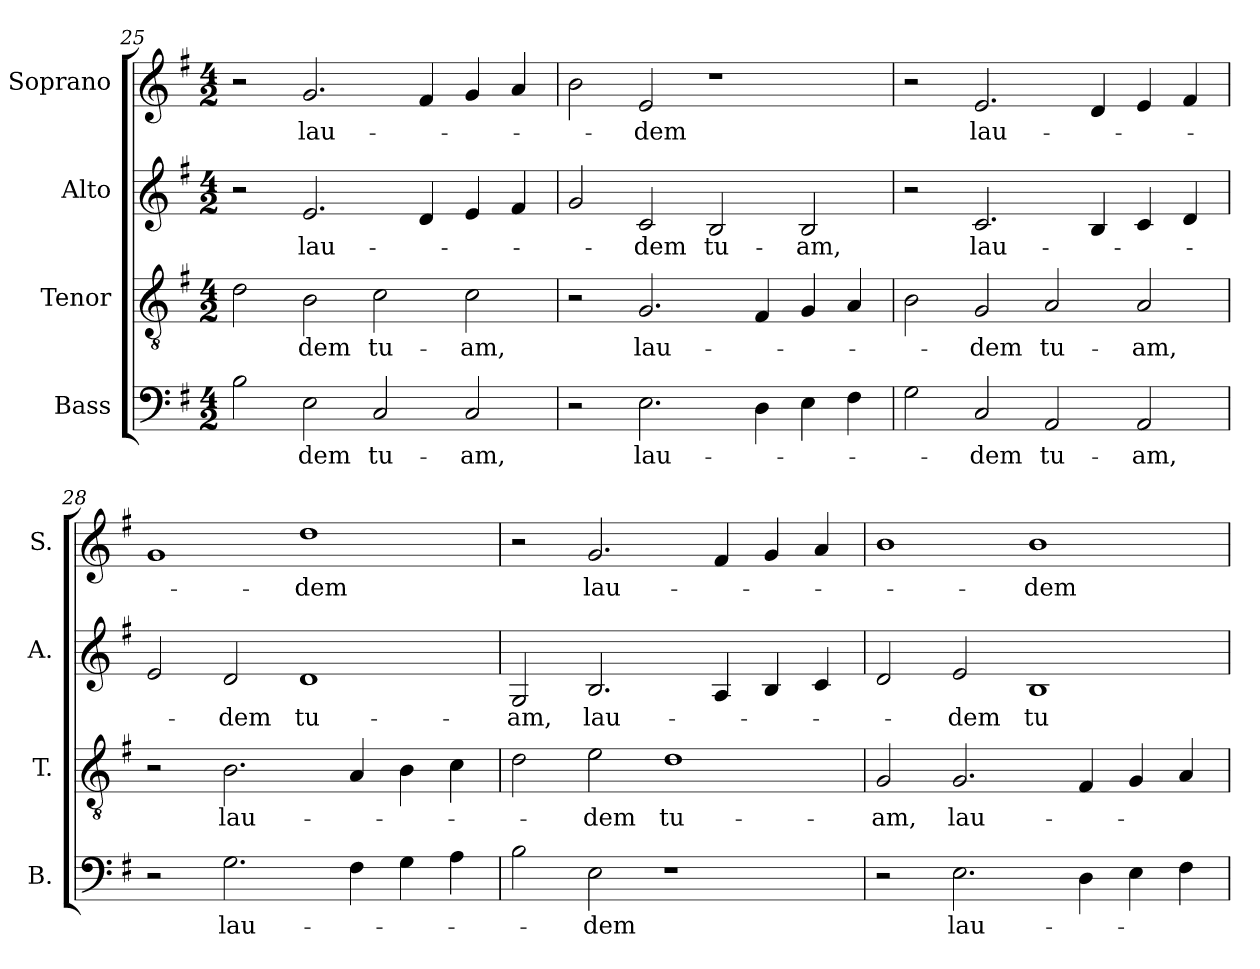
**kern	**text	**kern	**text	**kern	**text	**kern	**text
*part4	*part4	*part3	*part3	*part2	*part2	*part1	*part1
*staff4	*staff4	*staff3	*staff3	*staff2	*staff2	*staff1	*staff1
*I"Bass	*	*I"Tenor	*	*I"Alto	*	*I"Soprano	*
*I'B.	*	*I'T.	*	*I'A.	*	*I'S.	*
*clefF4	*	*clefGv2	*	*clefG2	*	*clefG2	*
*	*	*ITrd7c12	*	*	*	*	*
*k[f#]	*	*k[f#]	*	*k[f#]	*	*k[f#]	*
*G:	*	*G:	*	*G:	*	*G:	*
*M4/2	*	*M4/2	*	*M4/2	*	*M4/2	*
=25	=25	=25	=25	=25	=25	=25	=25
2Bi\	.	2Di\	.	2r	.	2r	.
!	!LO:LY:b:color=#000000	!	!	!	!	!	!
!	!	!	!LO:LY:b:color=#000000	!	!	!	!
!	!	!	!	!	!LO:LY:b:color=#000000	!	!
!	!	!	!	!	!	!	!LO:LY:b:color=#000000
2Ei\	-dem	2BBi\	-dem	2.ei/	lau-	2.gi/	lau-
!	!LO:LY:b:color=#000000	!	!	!	!	!	!
!	!	!	!LO:LY:b:color=#000000	!	!	!	!
2Ci/	tu-	2Ci\	tu-	.	.	.	.
.	.	.	.	4di/	.	4f#i/	.
!	!LO:LY:b:color=#000000	!	!	!	!	!	!
!	!	!	!LO:LY:b:color=#000000	!	!	!	!
2Ci/	-am,	2Ci\	-am,	4ei/	.	4gi/	.
.	.	.	.	4f#i/	.	4ai/	.
=26	=26	=26	=26	=26	=26	=26	=26
2r	.	2r	.	2gi/	.	2bi\	.
!	!LO:LY:b:color=#000000	!	!	!	!	!	!
!	!	!	!LO:LY:b:color=#000000	!	!	!	!
!	!	!	!	!	!LO:LY:b:color=#000000	!	!
!	!	!	!	!	!	!	!LO:LY:b:color=#000000
2.Ei\	lau-	2.GGi/	lau-	2ci/	-dem	2ei/	-dem
!	!	!	!	!	!LO:LY:b:color=#000000	!	!
.	.	.	.	2Bi/	tu-	1r	.
4Di\	.	4FF#i/	.	.	.	.	.
!	!	!	!	!	!LO:LY:b:color=#000000	!	!
4Ei\	.	4GGi/	.	2Bi/	-am,	.	.
4F#i\	.	4AAi/	.	.	.	.	.
!!LO:LB:g=z
=27	=27	=27	=27	=27	=27	=27	=27
2Gi\	.	2BBi\	.	2r	.	2r	.
!	!LO:LY:b:color=#000000	!	!	!	!	!	!
!	!	!	!LO:LY:b:color=#000000	!	!	!	!
!	!	!	!	!	!LO:LY:b:color=#000000	!	!
!	!	!	!	!	!	!	!LO:LY:b:color=#000000
2Ci/	-dem	2GGi/	-dem	2.ci/	lau-	2.ei/	lau-
!	!LO:LY:b:color=#000000	!	!	!	!	!	!
!	!	!	!LO:LY:b:color=#000000	!	!	!	!
2AAi/	tu-	2AAi/	tu-	.	.	.	.
.	.	.	.	4Bi/	.	4di/	.
!	!LO:LY:b:color=#000000	!	!	!	!	!	!
!	!	!	!LO:LY:b:color=#000000	!	!	!	!
2AAi/	-am,	2AAi/	-am,	4ci/	.	4ei/	.
.	.	.	.	4di/	.	4f#i/	.
=28	=28	=28	=28	=28	=28	=28	=28
2r	.	2r	.	2ei/	.	1gi	.
!	!LO:LY:b:color=#000000	!	!	!	!	!	!
!	!	!	!LO:LY:b:color=#000000	!	!	!	!
!	!	!	!	!	!LO:LY:b:color=#000000	!	!
2.Gi\	lau-	2.BBi\	lau-	2di/	-dem	.	.
!	!	!	!	!	!LO:LY:b:color=#000000	!	!
!	!	!	!	!	!	!	!LO:LY:b:color=#000000
.	.	.	.	1di	tu-	1ddi	-dem
4F#i\	.	4AAi/	.	.	.	.	.
4Gi\	.	4BBi\	.	.	.	.	.
4Ai\	.	4Ci\	.	.	.	.	.
=29	=29	=29	=29	=29	=29	=29	=29
!	!	!	!	!	!LO:LY:b:color=#000000	!	!
2Bi\	.	2Di\	.	2Gi/	-am,	2r	.
!	!LO:LY:b:color=#000000	!	!	!	!	!	!
!	!	!	!LO:LY:b:color=#000000	!	!	!	!
!	!	!	!	!	!LO:LY:b:color=#000000	!	!
!	!	!	!	!	!	!	!LO:LY:b:color=#000000
2Ei\	-dem	2Ei\	-dem	2.Bi/	lau-	2.gi/	lau-
!	!	!	!LO:LY:b:color=#000000	!	!	!	!
1r	.	1Di	tu-	.	.	.	.
.	.	.	.	4Ai/	.	4f#i/	.
.	.	.	.	4Bi/	.	4gi/	.
.	.	.	.	4ci/	.	4ai/	.
=30	=30	=30	=30	=30	=30	=30	=30
!	!	!	!LO:LY:b:color=#000000	!	!	!	!
2r	.	2GGi/	-am,	2di/	.	1bi	.
!	!LO:LY:b:color=#000000	!	!	!	!	!	!
!	!	!	!LO:LY:b:color=#000000	!	!	!	!
!	!	!	!	!	!LO:LY:b:color=#000000	!	!
2.Ei\	lau-	2.GGi/	lau-	2ei/	-dem	.	.
!	!	!	!	!	!LO:LY:b:color=#000000	!	!
!	!	!	!	!	!	!	!LO:LY:b:color=#000000
.	.	.	.	1Bi	tu-	1bi	-dem
4Di\	.	4FF#i/	.	.	.	.	.
4Ei\	.	4GGi/	.	.	.	.	.
4F#i\	.	4AAi/	.	.	.	.	.
=	=	=	=	=	=	=	=
*-	*-	*-	*-	*-	*-	*-	*-
